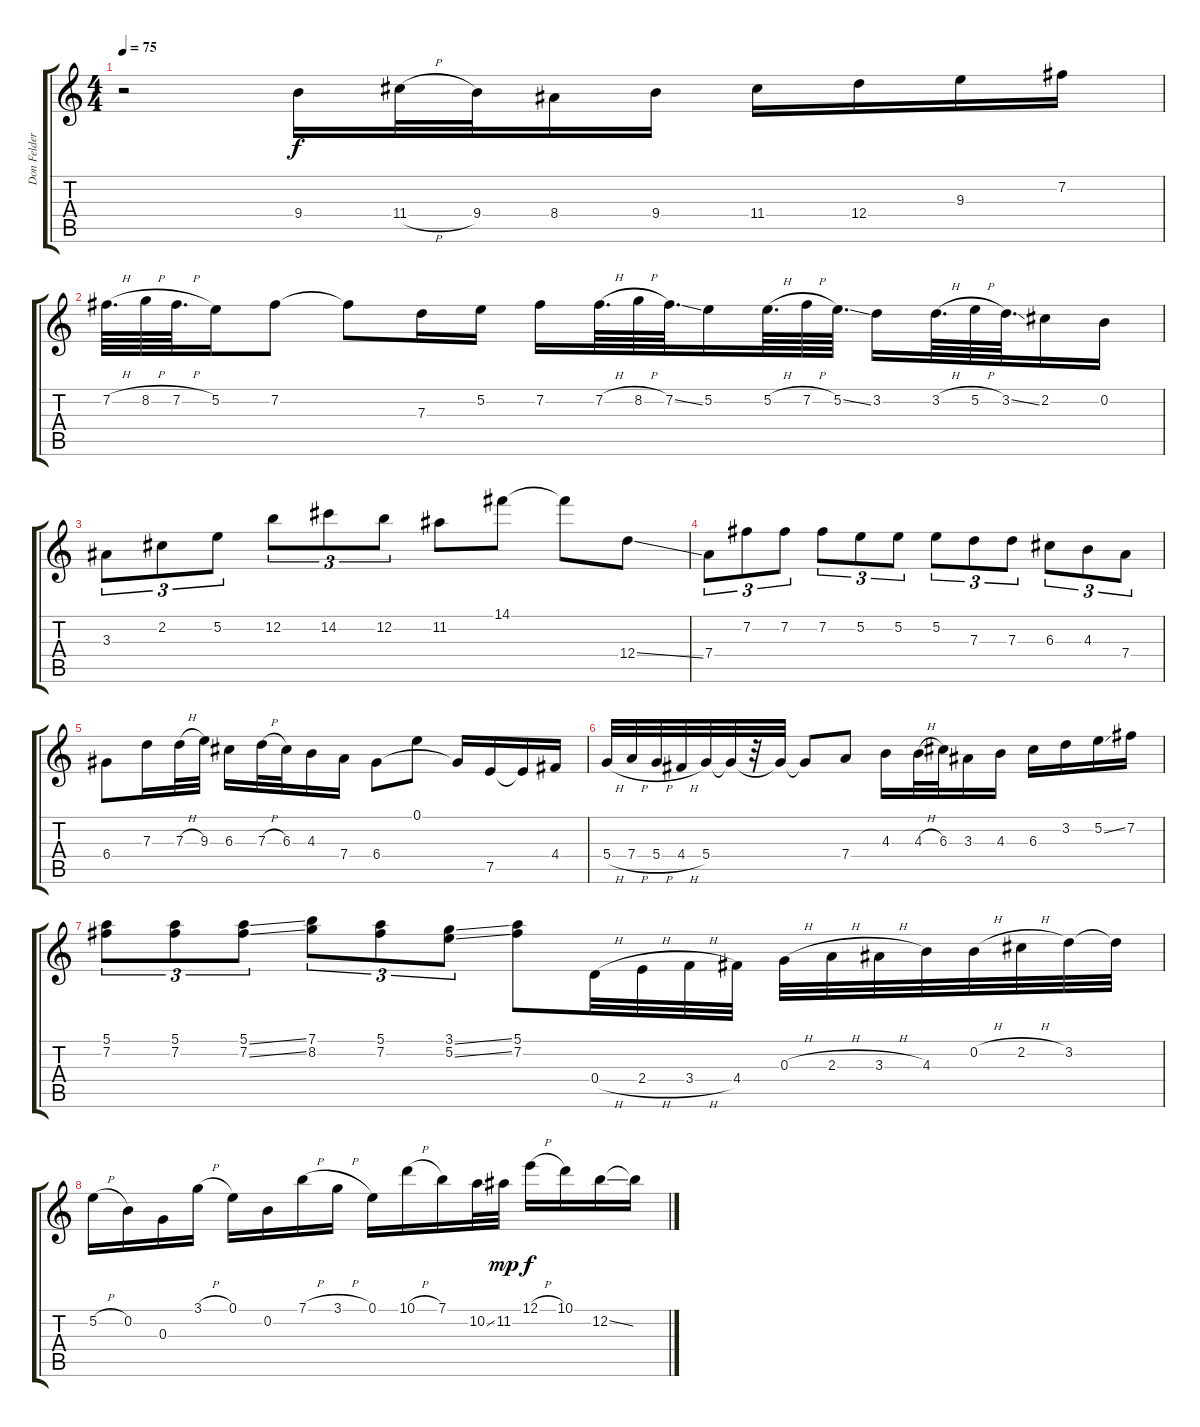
\track ("Don Felder" "Don Felder") {instrument acousticguitarnylon}
\staff {score tabs}
\tuning (E4 B3 G3 D3 A2 E2) {hide}
\ts (4 4)
\tempo 75
\clef g2
\ks c
r.2{dy f} 9.4.16{volume 16} 11.4{h}.32 9.4.32 8.4.16 9.4.16 11.4.16 12.4.16 9.3.16 7.2.16 |
7.2{h}.64{d} 8.2{h}.64 7.2{h}.64{d} 5.2.16 7.2.8 7.2{t}.8 7.3.16 5.2.16 7.2.16 7.2{h}.64{d} 8.2{h}.64 7.2{ss}.64{d} 5.2.16 5.2{h}.64{d} 7.2{h}.64 5.2{ss}.64{d} 3.2.16 3.2{h}.64{d} 5.2{h}.64 3.2{ss}.64{d} 2.2.16 0.2.16 |
3.3.8{tu (3 2)} 2.2.8{tu (3 2)} 5.2.8{tu (3 2)} 12.2.8{tu (3 2)} 14.2.8{tu (3 2)} 12.2.8{tu (3 2)} 11.2.8 14.1.8 14.1{t}.8 12.4{ss}.8 |
7.4.8{tu (3 2)} 7.2.8{tu (3 2)} 7.2.8{tu (3 2)} 7.2.8{tu (3 2)} 5.2.8{tu (3 2)} 5.2.8{tu (3 2)} 5.2.8{tu (3 2)} 7.3.8{tu (3 2)} 7.3.8{tu (3 2)} 6.3.8{tu (3 2)} 4.3.8{tu (3 2)} 7.4.8{tu (3 2)} |
6.4.8 7.3.16 7.3{h}.32 9.3.32 6.3.16 7.3{h}.32 6.3.32 4.3.16 7.4.16 6.4.8 0.1.8 6.4{t}.16 7.5.16 7.5{t}.16 4.4.16 |
5.4{h}.32 7.4{h}.32 5.4{h}.32 4.4{h}.32 5.4.32 5.4{t}.32 r.32 5.4{t}.32 5.4{t}.8 7.4.8 4.3.16 4.3{h}.32 6.3.32 3.3.16 4.3.16 6.3.16 3.2.16 5.2{ss}.16 7.2.16 |
(5.1 7.2).8{tu (3 2)} (5.1 7.2).8{tu (3 2)} (5.1{ss} 7.2{ss}).8{tu (3 2)} (7.1 8.2).8{tu (3 2)} (5.1 7.2).8{tu (3 2)} (3.1{ss} 5.2{ss}).8{tu (3 2)} (5.1 7.2).8 0.4{h}.32 2.4{h}.32 3.4{h}.32 4.4.32 0.3{h}.32 2.3{h}.32 3.3{h}.32 4.3.32 0.2{h}.32 2.2{h}.32 3.2.32 3.2{t}.32 |
5.2{h}.16 0.2.16 0.3.16 3.1{h}.16 0.1.16 0.2.16 7.1{h}.16 3.1{h}.16 0.1.16 10.1{h}.16 7.1.16 10.2{ss}.32 11.2.32{dy mp} 12.1{h}.16{dy f} 10.1.16 12.2{ss}.16 12.2{t}.16
